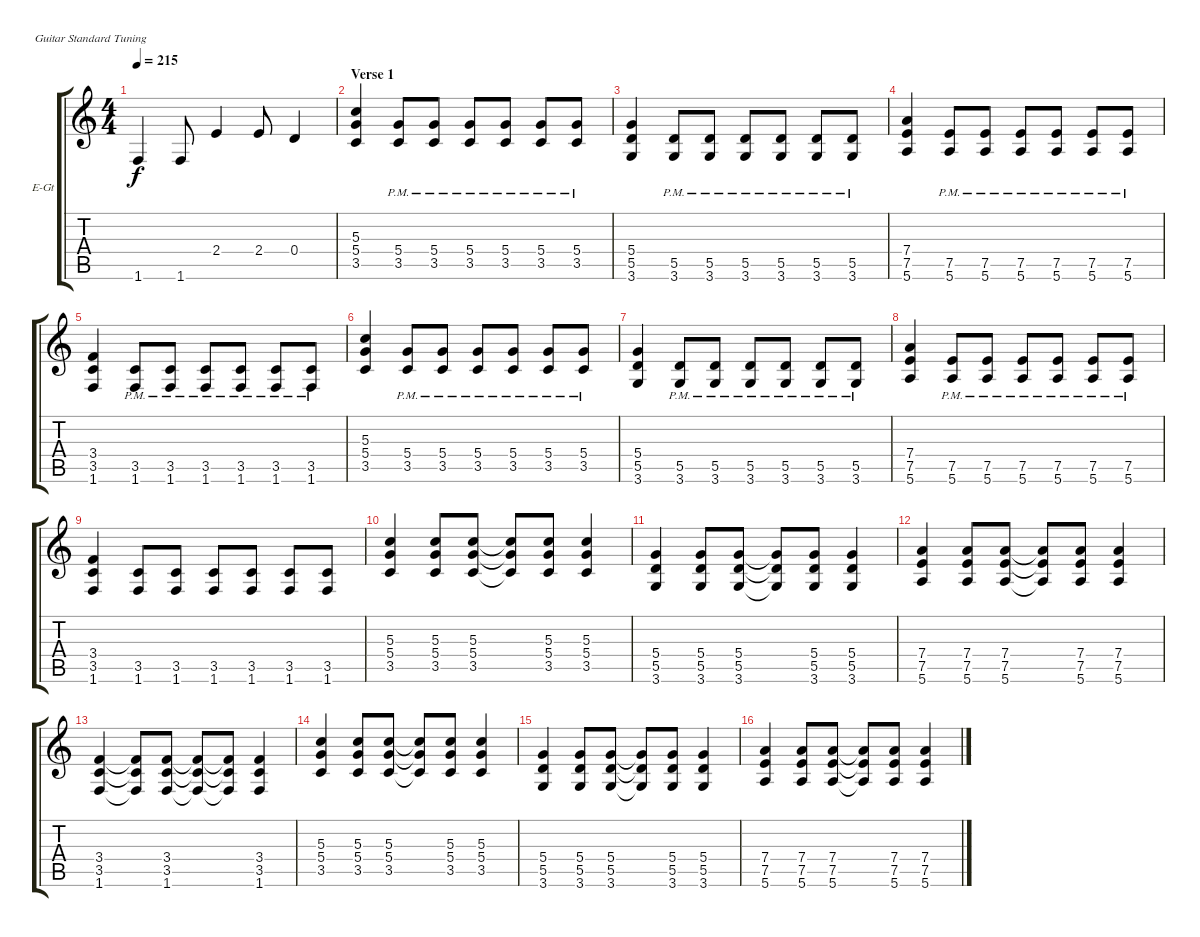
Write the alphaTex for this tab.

\bracketExtendMode groupsimilarinstruments
\firstSystemTrackNameOrientation horizontal
\otherSystemsTrackNameOrientation horizontal
\track ("Electric Guitar 1" "E-Gt") {instrument distortionguitar}
\staff {score tabs}
\tuning (E4 B3 G3 D3 A2 E2)
\ts (4 4)
\tempo 215
\clef g2
\ks c
1.6.4{dy f} 1.6.8 2.4.4 2.4.8 0.4.4 |
\section ("" "Verse 1")
(5.3 5.4 3.5).4 (3.5{pm} 5.4).8 (3.5{pm} 5.4).8 (3.5{pm} 5.4).8 (3.5{pm} 5.4).8 (3.5{pm} 5.4).8 (3.5{pm} 5.4).8 |
(5.4 5.5 3.6).4 (3.6{pm} 5.5).8 (3.6{pm} 5.5).8 (3.6{pm} 5.5).8 (3.6{pm} 5.5).8 (3.6{pm} 5.5).8 (3.6{pm} 5.5).8 |
(7.4 7.5 5.6).4 (5.6{pm} 7.5).8 (5.6{pm} 7.5).8 (5.6{pm} 7.5).8 (5.6{pm} 7.5).8 (5.6{pm} 7.5).8 (5.6{pm} 7.5).8 |
(3.4 3.5 1.6).4 (1.6{pm} 3.5).8 (1.6{pm} 3.5).8 (1.6{pm} 3.5).8 (1.6{pm} 3.5).8 (1.6{pm} 3.5).8 (1.6{pm} 3.5).8 |
(5.3 5.4 3.5).4 (3.5{pm} 5.4).8 (3.5{pm} 5.4).8 (3.5{pm} 5.4).8 (3.5{pm} 5.4).8 (3.5{pm} 5.4).8 (3.5{pm} 5.4).8 |
(5.4 5.5 3.6).4 (3.6{pm} 5.5).8 (3.6{pm} 5.5).8 (3.6{pm} 5.5).8 (3.6{pm} 5.5).8 (3.6{pm} 5.5).8 (3.6{pm} 5.5).8 |
(7.4 7.5 5.6).4 (5.6{pm} 7.5).8 (5.6{pm} 7.5).8 (5.6{pm} 7.5).8 (5.6{pm} 7.5).8 (5.6{pm} 7.5).8 (5.6{pm} 7.5).8 |
(3.4 3.5 1.6).4 (1.6 3.5).8 (1.6 3.5).8 (1.6 3.5).8 (1.6 3.5).8 (1.6 3.5).8 (1.6 3.5).8 |
(5.4 3.5 5.3).4 (5.4 3.5 5.3).8 (5.4 3.5 5.3).8 (5.4{t} 3.5{t} 5.3{t}).8 (5.4 3.5 5.3).8 (5.4 3.5 5.3).4 |
(5.5 3.6 5.4).4 (5.5 3.6 5.4).8 (5.5 3.6 5.4).8 (5.5{t} 3.6{t} 5.4{t}).8 (5.5 3.6 5.4).8 (5.5 3.6 5.4).4 |
(7.5 5.6 7.4).4 (7.5 5.6 7.4).8 (7.5 5.6 7.4).8 (7.5{t} 5.6{t} 7.4{t}).8 (7.5 5.6 7.4).8 (7.5 5.6 7.4).4 |
(3.5 1.6 3.4).4 (3.5{t} 1.6{t} 3.4{t}).8 (3.5 1.6 3.4).8 (3.5{t} 1.6{t} 3.4{t}).8 (3.5{t} 1.6{t} 3.4{t}).8 (3.5 1.6 3.4).4 |
(5.4 3.5 5.3).4 (5.4 3.5 5.3).8 (5.4 3.5 5.3).8 (5.4{t} 3.5{t} 5.3{t}).8 (5.4 3.5 5.3).8 (5.4 3.5 5.3).4 |
(5.5 3.6 5.4).4 (5.5 3.6 5.4).8 (5.5 3.6 5.4).8 (5.5{t} 3.6{t} 5.4{t}).8 (5.5 3.6 5.4).8 (5.5 3.6 5.4).4 |
(7.5 5.6 7.4).4 (7.5 5.6 7.4).8 (7.5 5.6 7.4).8 (7.5{t} 5.6{t} 7.4{t}).8 (7.5 5.6 7.4).8 (7.5 5.6 7.4).4
